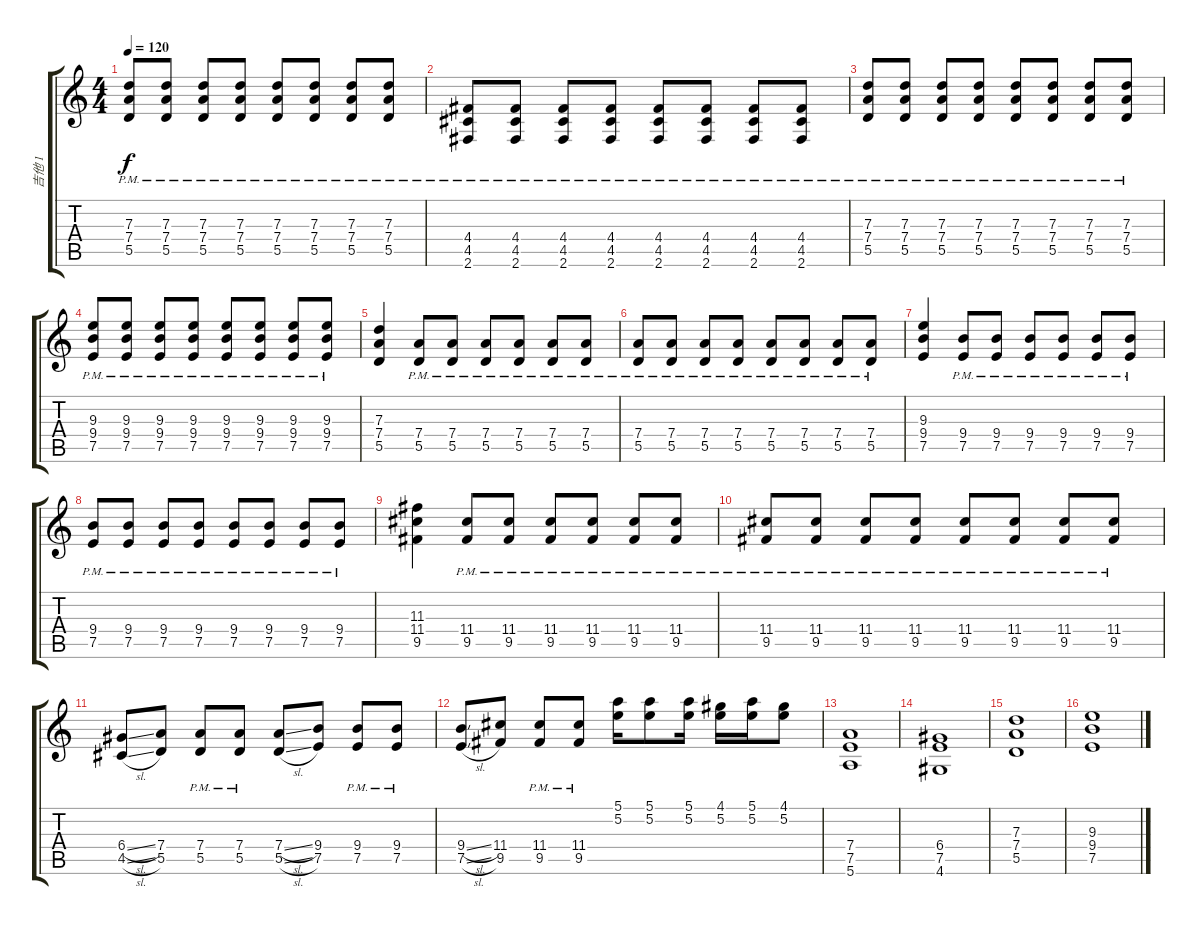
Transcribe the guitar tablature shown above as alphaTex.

\track ("吉他 1" "吉他 1") {instrument acousticguitarsteel}
\staff {score tabs}
\tuning (E4 B3 G3 D3 A2 E2) {hide}
\ts (4 4)
\tempo 120
\clef g2
\ks c
(7.3{pm} 7.4{pm} 5.5{pm}).8{dy f} (7.3{pm} 7.4{pm} 5.5{pm}).8 (7.3{pm} 7.4{pm} 5.5{pm}).8 (7.3{pm} 7.4{pm} 5.5{pm}).8 (7.3{pm} 7.4{pm} 5.5{pm}).8 (7.3{pm} 7.4{pm} 5.5{pm}).8 (7.3{pm} 7.4{pm} 5.5{pm}).8 (7.3{pm} 7.4{pm} 5.5{pm}).8 |
(4.4{pm} 4.5{pm} 2.6{pm}).8 (4.4{pm} 4.5{pm} 2.6{pm}).8 (4.4{pm} 4.5{pm} 2.6{pm}).8 (4.4{pm} 4.5{pm} 2.6{pm}).8 (4.4{pm} 4.5{pm} 2.6{pm}).8 (4.4{pm} 4.5{pm} 2.6{pm}).8 (4.4{pm} 4.5{pm} 2.6{pm}).8 (4.4{pm} 4.5{pm} 2.6{pm}).8 |
(7.3{pm} 7.4{pm} 5.5{pm}).8 (7.3{pm} 7.4{pm} 5.5{pm}).8 (7.3{pm} 7.4{pm} 5.5{pm}).8 (7.3{pm} 7.4{pm} 5.5{pm}).8 (7.3{pm} 7.4{pm} 5.5{pm}).8 (7.3{pm} 7.4{pm} 5.5{pm}).8 (7.3{pm} 7.4{pm} 5.5{pm}).8 (7.3{pm} 7.4{pm} 5.5{pm}).8 |
(9.3{pm} 9.4{pm} 7.5{pm}).8 (9.3{pm} 9.4{pm} 7.5{pm}).8 (9.3{pm} 9.4{pm} 7.5{pm}).8 (9.3{pm} 9.4{pm} 7.5{pm}).8 (9.3{pm} 9.4{pm} 7.5{pm}).8 (9.3{pm} 9.4{pm} 7.5{pm}).8 (9.3{pm} 9.4{pm} 7.5{pm}).8 (9.3{pm} 9.4{pm} 7.5{pm}).8 |
(7.3 7.4 5.5).4 (7.4{pm} 5.5{pm}).8 (7.4{pm} 5.5{pm}).8 (7.4{pm} 5.5{pm}).8 (7.4{pm} 5.5{pm}).8 (7.4{pm} 5.5{pm}).8 (7.4{pm} 5.5{pm}).8 |
(7.4{pm} 5.5{pm}).8 (7.4{pm} 5.5{pm}).8 (7.4{pm} 5.5{pm}).8 (7.4{pm} 5.5{pm}).8 (7.4{pm} 5.5{pm}).8 (7.4{pm} 5.5{pm}).8 (7.4{pm} 5.5{pm}).8 (7.4{pm} 5.5{pm}).8 |
(9.3 9.4 7.5).4 (9.4{pm} 7.5{pm}).8 (9.4{pm} 7.5{pm}).8 (9.4{pm} 7.5{pm}).8 (9.4{pm} 7.5{pm}).8 (9.4{pm} 7.5{pm}).8 (9.4{pm} 7.5{pm}).8 |
(9.4{pm} 7.5{pm}).8 (9.4{pm} 7.5{pm}).8 (9.4{pm} 7.5{pm}).8 (9.4{pm} 7.5{pm}).8 (9.4{pm} 7.5{pm}).8 (9.4{pm} 7.5{pm}).8 (9.4{pm} 7.5{pm}).8 (9.4{pm} 7.5{pm}).8 |
(11.3 11.4 9.5).4 (11.4{pm} 9.5{pm}).8 (11.4{pm} 9.5{pm}).8 (11.4{pm} 9.5{pm}).8 (11.4{pm} 9.5{pm}).8 (11.4{pm} 9.5{pm}).8 (11.4{pm} 9.5{pm}).8 |
(11.4{pm} 9.5{pm}).8 (11.4{pm} 9.5{pm}).8 (11.4{pm} 9.5{pm}).8 (11.4{pm} 9.5{pm}).8 (11.4{pm} 9.5{pm}).8 (11.4{pm} 9.5{pm}).8 (11.4{pm} 9.5{pm}).8 (11.4{pm} 9.5{pm}).8 |
(6.4{sl} 4.5{sl}).8 (7.4 5.5).8 (7.4{pm} 5.5{pm}).8 (7.4{pm} 5.5{pm}).8 (7.4{sl} 5.5{sl}).8 (9.4 7.5).8 (9.4{pm} 7.5{pm}).8 (9.4{pm} 7.5{pm}).8 |
(9.4{sl} 7.5{sl}).8 (11.4 9.5).8 (11.4{pm} 9.5{pm}).8 (11.4{pm} 9.5{pm}).8 (5.1 5.2).16 (5.1 5.2).8 (5.1 5.2).16 (4.1 5.2).16 (5.1 5.2).16 (4.1 5.2).8 |
(7.4 7.5 5.6).1 |
(6.4 7.5 4.6).1 |
(7.3 7.4 5.5).1 |
(9.3 9.4 7.5).1
